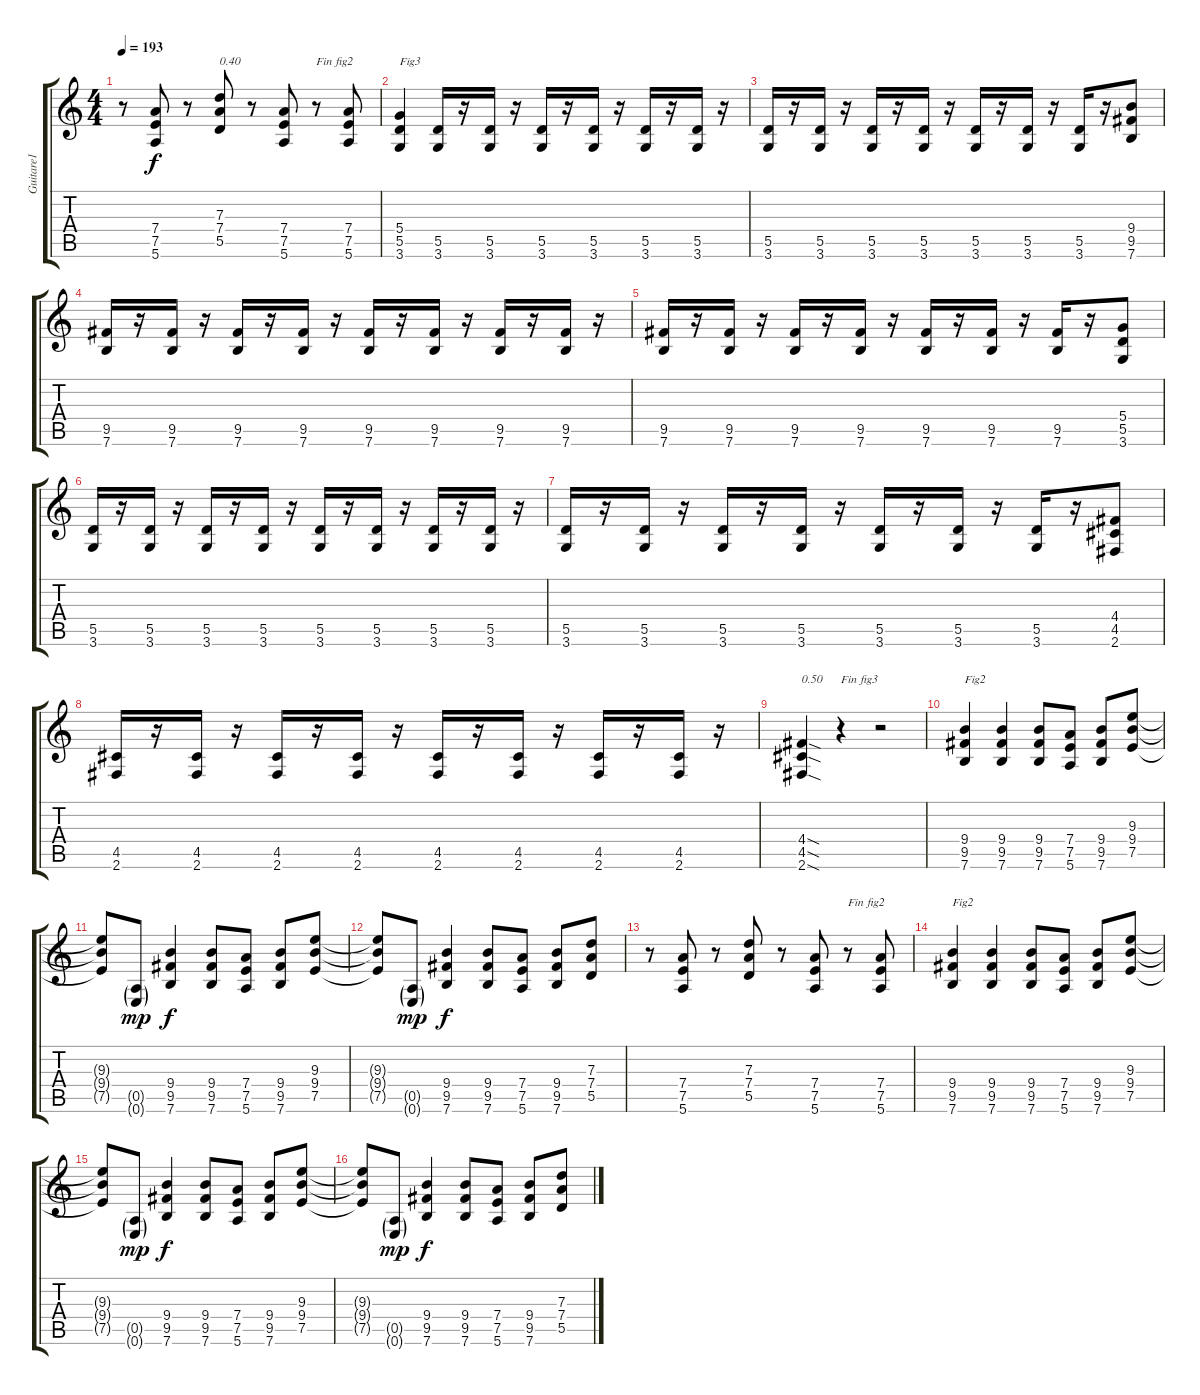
\track ("Guitare1" "Guitare1") {instrument overdrivenguitar}
\staff {score tabs}
\tuning (E4 B3 G3 D3 A2 E2) {hide}
\ts (4 4)
\tempo 193
\clef g2
\ks c
r.8{dy f} (7.4 7.5 5.6).8 r.8 (7.3 7.4 5.5).8{txt "0.40"} r.8 (7.4 7.5 5.6).8 r.8{txt "Fin fig2"} (7.4 7.5 5.6).8 |
(5.4 5.5 3.6).4{txt "Fig3"} (5.5 3.6).16 r.16 (5.5 3.6).16 r.16 (5.5 3.6).16 r.16 (5.5 3.6).16 r.16 (5.5 3.6).16 r.16 (5.5 3.6).16 r.16 |
(5.5 3.6).16 r.16 (5.5 3.6).16 r.16 (5.5 3.6).16 r.16 (5.5 3.6).16 r.16 (5.5 3.6).16 r.16 (5.5 3.6).16 r.16 (5.5 3.6).16 r.16 (9.4 9.5 7.6).8 |
(9.5 7.6).16 r.16 (9.5 7.6).16 r.16 (9.5 7.6).16 r.16 (9.5 7.6).16 r.16 (9.5 7.6).16 r.16 (9.5 7.6).16 r.16 (9.5 7.6).16 r.16 (9.5 7.6).16 r.16 |
(9.5 7.6).16 r.16 (9.5 7.6).16 r.16 (9.5 7.6).16 r.16 (9.5 7.6).16 r.16 (9.5 7.6).16 r.16 (9.5 7.6).16 r.16 (9.5 7.6).16 r.16 (5.4 5.5 3.6).8 |
(5.5 3.6).16 r.16 (5.5 3.6).16 r.16 (5.5 3.6).16 r.16 (5.5 3.6).16 r.16 (5.5 3.6).16 r.16 (5.5 3.6).16 r.16 (5.5 3.6).16 r.16 (5.5 3.6).16 r.16 |
(5.5 3.6).16 r.16 (5.5 3.6).16 r.16 (5.5 3.6).16 r.16 (5.5 3.6).16 r.16 (5.5 3.6).16 r.16 (5.5 3.6).16 r.16 (5.5 3.6).16 r.16 (4.4 4.5 2.6).8 |
(4.5 2.6).16 r.16 (4.5 2.6).16 r.16 (4.5 2.6).16 r.16 (4.5 2.6).16 r.16 (4.5 2.6).16 r.16 (4.5 2.6).16 r.16 (4.5 2.6).16 r.16 (4.5 2.6).16 r.16 |
(4.4{sod} 4.5{sod} 2.6{sod}).4{txt "0.50"} r.4{txt "Fin fig3"} r.2 |
(9.4 9.5 7.6).4{txt "Fig2"} (9.4 9.5 7.6).4 (9.4 9.5 7.6).8 (7.4 7.5 5.6).8 (9.4 9.5 7.6).8 (9.3 9.4 7.5).8 |
(9.3{t} 9.4{t} 7.5{t}).8 (0.5{g} 0.6{g}).8{dy mp} (9.4 9.5 7.6).4{dy f} (9.4 9.5 7.6).8 (7.4 7.5 5.6).8 (9.4 9.5 7.6).8 (9.3 9.4 7.5).8 |
(9.3{t} 9.4{t} 7.5{t}).8 (0.5{g} 0.6{g}).8{dy mp} (9.4 9.5 7.6).4{dy f} (9.4 9.5 7.6).8 (7.4 7.5 5.6).8 (9.4 9.5 7.6).8 (7.3 7.4 5.5).8 |
r.8 (7.4 7.5 5.6).8 r.8 (7.3 7.4 5.5).8 r.8 (7.4 7.5 5.6).8 r.8{txt "Fin fig2"} (7.4 7.5 5.6).8 |
(9.4 9.5 7.6).4{txt "Fig2"} (9.4 9.5 7.6).4 (9.4 9.5 7.6).8 (7.4 7.5 5.6).8 (9.4 9.5 7.6).8 (9.3 9.4 7.5).8 |
(9.3{t} 9.4{t} 7.5{t}).8 (0.5{g} 0.6{g}).8{dy mp} (9.4 9.5 7.6).4{dy f} (9.4 9.5 7.6).8 (7.4 7.5 5.6).8 (9.4 9.5 7.6).8 (9.3 9.4 7.5).8 |
(9.3{t} 9.4{t} 7.5{t}).8 (0.5{g} 0.6{g}).8{dy mp} (9.4 9.5 7.6).4{dy f} (9.4 9.5 7.6).8 (7.4 7.5 5.6).8 (9.4 9.5 7.6).8 (7.3 7.4 5.5).8
